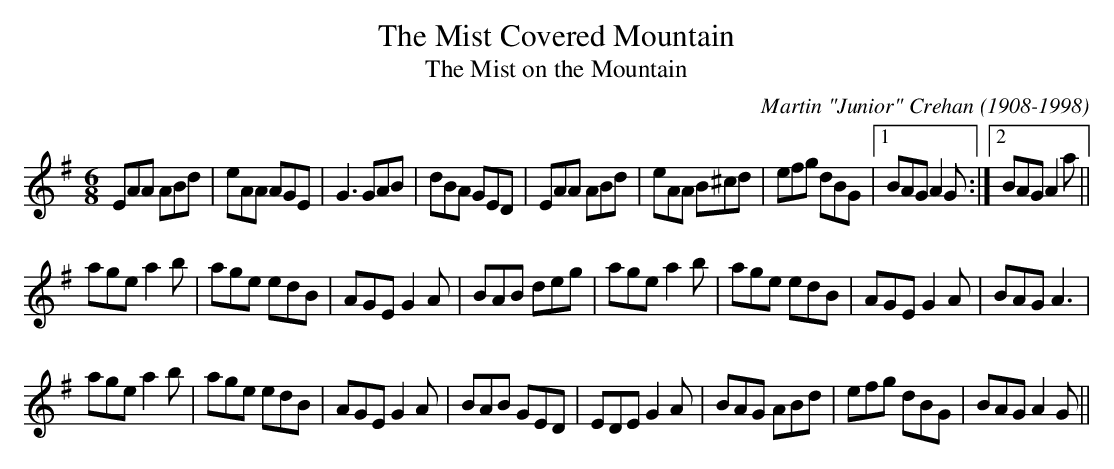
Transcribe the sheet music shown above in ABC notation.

X:1
T:Mist Covered Mountain, The
T:Mist on the Mountain, The
C:Martin "Junior" Crehan (1908-1998)
M:6/8
K:Ador
EAA ABd|eAA AGE|G3 GAB|dBA GED|EAA ABd|eAA B^cd|efg dBG|1 BAG A2G:|2 BAG A2a||
age a2b|age edB|AGE G2A|BAB deg|age a2b|age edB|AGE G2A|BAG A3|
age a2b|age edB|AGE G2A|BAB GED|EDE G2A|BAG ABd|efg dBG|BAG A2G||
